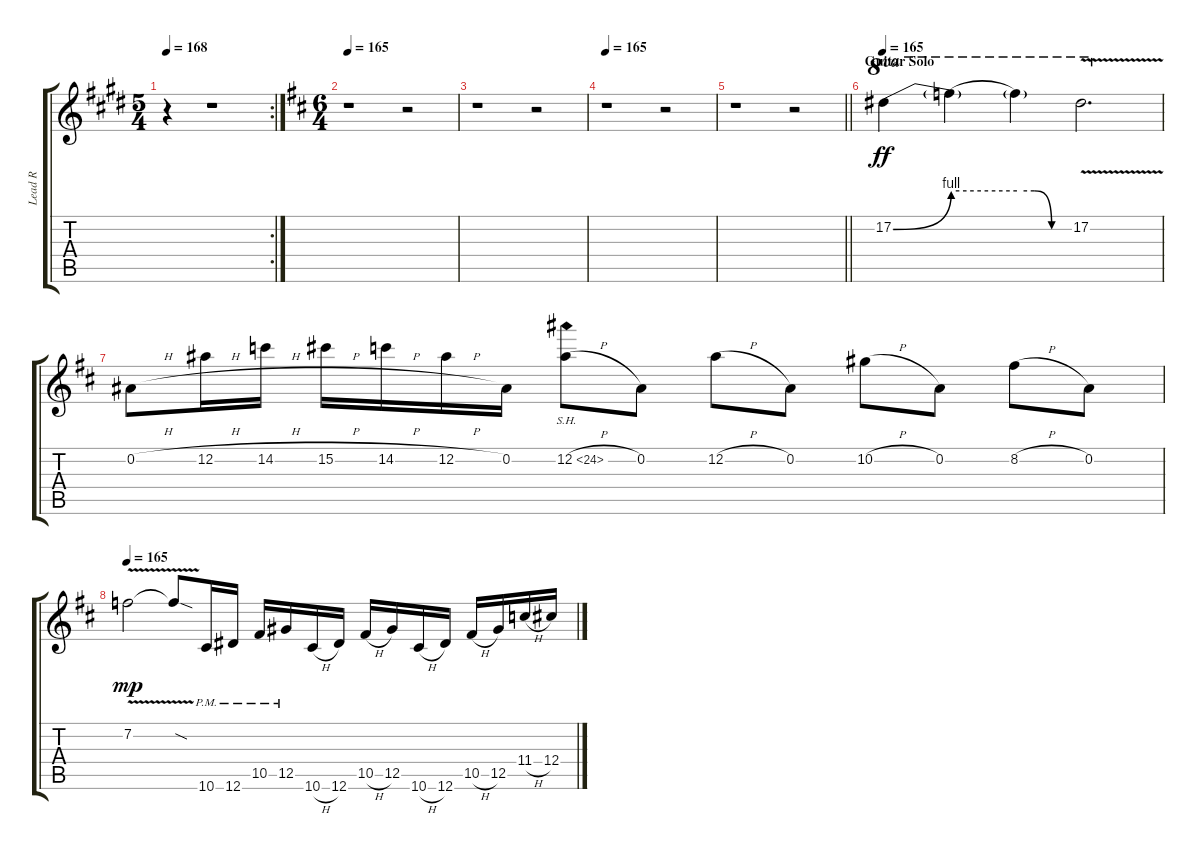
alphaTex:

\track ("Lead R" "Lead R") {instrument distortionguitar}
\staff {score tabs}
\tuning (Eb4 Bb3 Gb3 Db3 Ab2 Eb2) {hide}
\rc 2
\ts (5 4)
\tempo 168
\clef g2
\ks e
r.4{dy mp} r.1 |
\ts (6 4)
\tempo 165
\ks d
r.1 r.2 |
r.1 r.2 |
\tempo 165
r.1 r.2 |
\barLineRight lightlight
r.1 r.2 |
\section ("" "Guitar Solo")
\tempo 169
\tempo 165
17.2{be (bend 0 0 60 4)}.4{ot 8va dy ff} 17.2{be (hold 0 4 60 4) t}.4{ot 8va} 17.2{be (custom 0 4 20 4 40 0 60 0) t}.4{ot 8va} 17.2{v}.2{d ot 8va} |
0.2{h}.8 12.2{h}.16 14.2{h}.16 15.2{h}.16 14.2{h}.16 12.2{h}.16 0.2.16 12.2{sh 12 h}.8 0.2.8 12.2{h}.8 0.2.8 10.2{h}.8 0.2.8 8.2{h}.8 0.2.8 |
\tempo 165
7.2{v}.2{dy mp} 7.2{sod t}.8 10.6{pm}.16 12.6{pm}.16 10.5{pm}.16 12.5{pm}.16 10.6{h}.16 12.6.16 10.5{h}.16 12.5.16 10.6{h}.16 12.6.16 10.5{h}.16 12.5.16 11.4{h}.16 12.4.16
